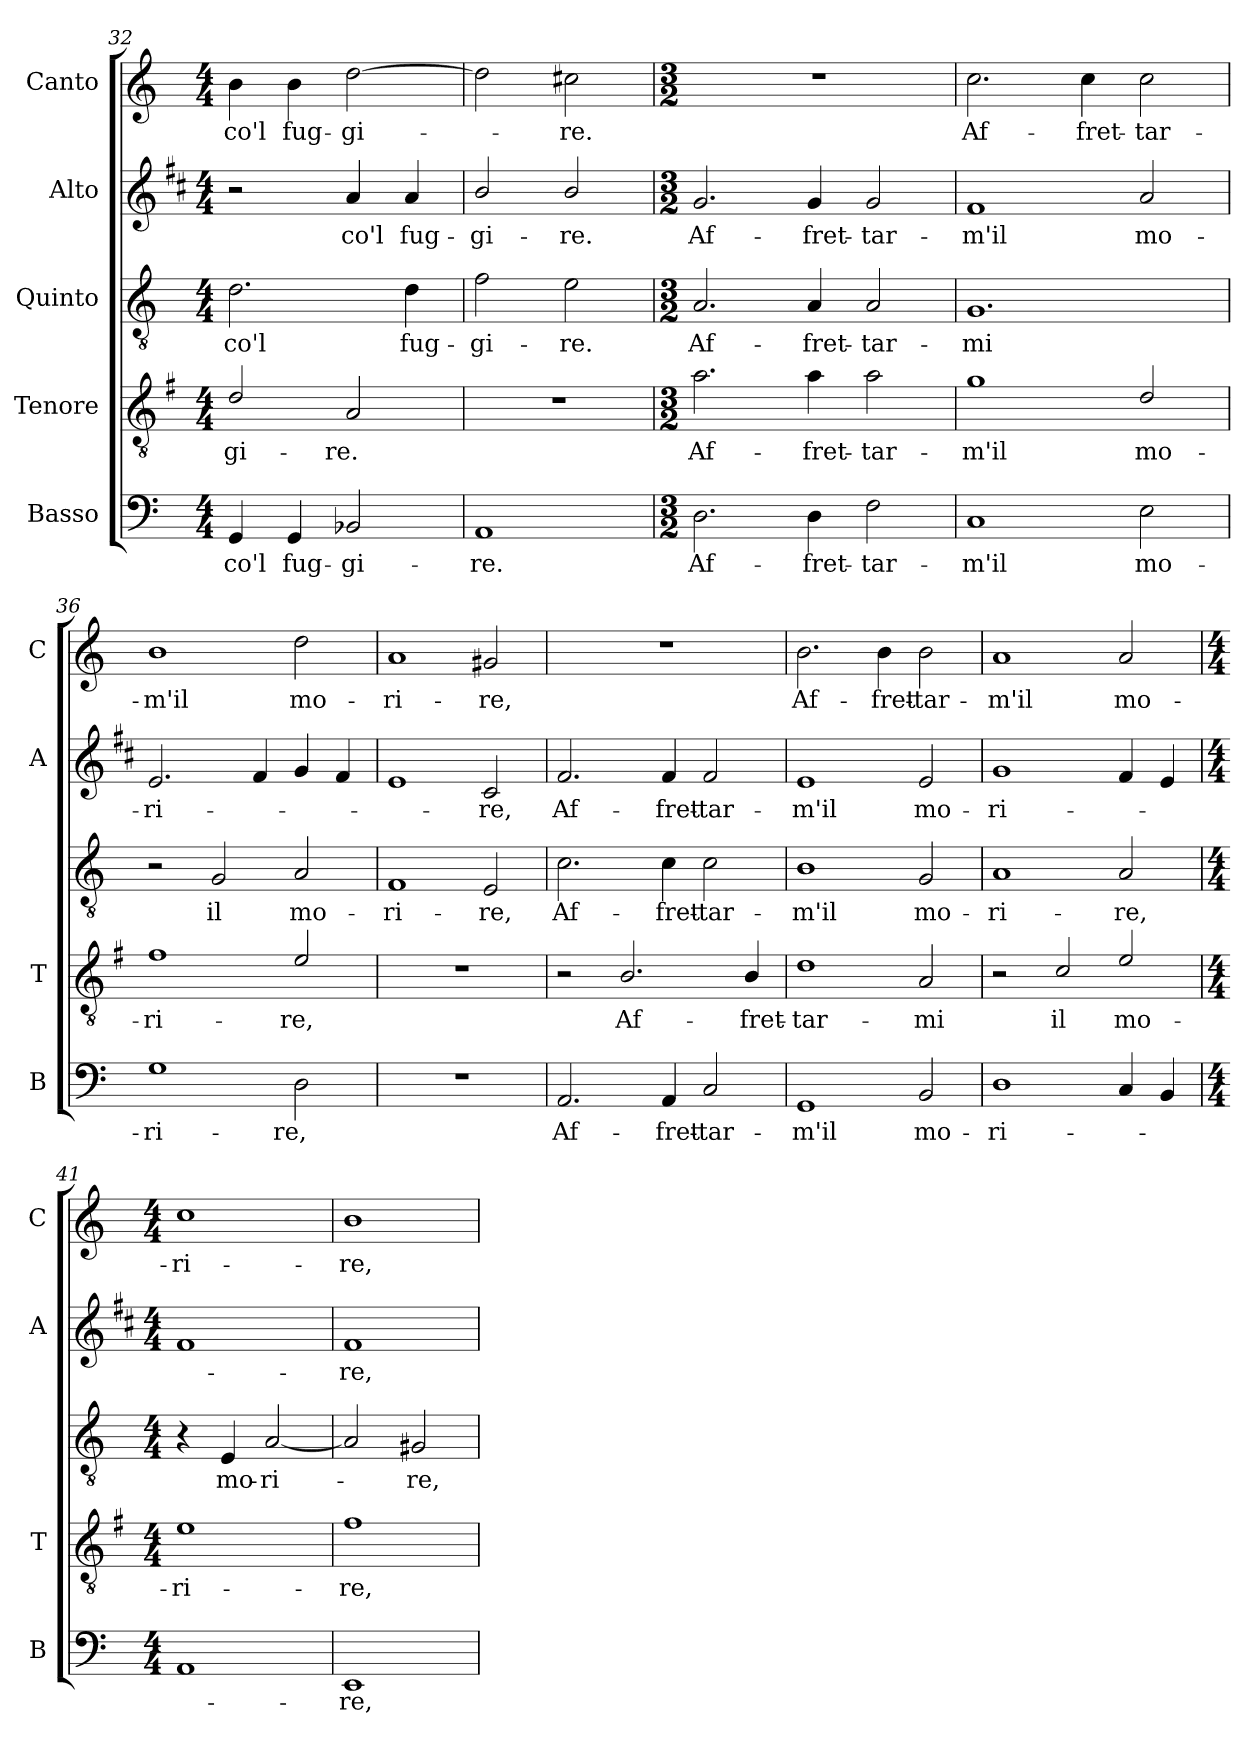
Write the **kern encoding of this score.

**kern	**text	**kern	**text	**kern	**text	**kern	**text	**kern	**text
*part5	*part5	*part4	*part4	*part3	*part3	*part2	*part2	*part1	*part1
*staff5	*staff5	*staff4	*staff4	*staff3	*staff3	*staff2	*staff2	*staff1	*staff1
*I"Basso	*	*I"Tenore	*	*I"Quinto	*	*I"Alto	*	*I"Canto	*
*I'B	*	*I'T	*	*	*	*I'A	*	*I'C	*
*clefF4	*	*clefGv2	*	*clefGv2	*	*clefG2	*	*clefG2	*
*	*	*ITrd4c7	*	*	*	*ITrd1c2	*	*	*
*k[]	*	*k[]	*	*k[]	*	*k[]	*	*k[]	*
*C:	*	*C:	*	*C:	*	*C:	*	*C:	*
*M4/4	*	*M4/4	*	*M4/4	*	*M4/4	*	*M4/4	*
=32	=32	=32	=32	=32	=32	=32	=32	=32	=32
!	!LO:LY:b	!	!LO:LY:b	!	!LO:LY:b	!	!	!	!LO:LY:b
4GG/	co'l	2G/	-gi-	2.d\	co'l	2r	.	4b\	co'l
!	!LO:LY:b	!	!	!	!	!	!	!	!LO:LY:b
4GG/	fug-	.	.	.	.	.	.	4b\	fug-
!	!LO:LY:b	!	!LO:LY:b	!	!	!	!LO:LY:b	!	!LO:LY:b
2BB-X/	-gi-	2D/	-re.	.	.	4g/	co'l	[2dd\	-gi-
!	!	!	!	!	!LO:LY:b	!	!LO:LY:b	!	!
.	.	.	.	4d\	fug-	4g/	fug-	.	.
=33	=33	=33	=33	=33	=33	=33	=33	=33	=33
!	!LO:LY:b	!	!	!	!LO:LY:b	!	!LO:LY:b	!	!
1AA	-re.	1r	.	2f\	-gi-	2a/	-gi-	2dd\]	.
!	!	!	!	!	!LO:LY:b	!	!LO:LY:b	!	!LO:LY:b
.	.	.	.	2e\	-re.	2a/	-re.	2cc#X\	-re.
=34	=34	=34	=34	=34	=34	=34	=34	=34	=34
*M3/2	*	*M3/2	*	*M3/2	*	*M3/2	*	*M3/2	*
!	!LO:LY:b	!	!LO:LY:b	!	!LO:LY:b	!	!LO:LY:b	!	!
2.D\	Af-	2.d\	Af-	2.A/	Af-	2.f/	Af-	1.r	.
!	!LO:LY:b	!	!LO:LY:b	!	!LO:LY:b	!	!LO:LY:b	!	!
4D\	-fret-	4d\	-fret-	4A/	-fret-	4f/	-fret-	.	.
!	!LO:LY:b	!	!LO:LY:b	!	!LO:LY:b	!	!LO:LY:b	!	!
2F\	-tar-	2d\	-tar-	2A/	-tar-	2f/	-tar-	.	.
!!LO:PB:g=z
=35	=35	=35	=35	=35	=35	=35	=35	=35	=35
!	!LO:LY:b	!	!LO:LY:b	!	!LO:LY:b	!	!LO:LY:b	!	!LO:LY:b
1C	-m'il	1c	-m'il	1.G	-mi	1e	-m'il	2.cc\	Af-
!	!	!	!	!	!	!	!	!	!LO:LY:b
.	.	.	.	.	.	.	.	4cc\	-fret-
!	!LO:LY:b	!	!LO:LY:b	!	!	!	!LO:LY:b	!	!LO:LY:b
2E\	mo-	2G/	mo-	.	.	2g/	mo-	2cc\	-tar-
=36	=36	=36	=36	=36	=36	=36	=36	=36	=36
!	!LO:LY:b	!	!LO:LY:b	!	!	!	!LO:LY:b	!	!LO:LY:b
1G	-ri-	1B	-ri-	2r	.	2.d/	-ri-	1b	-m'il
!	!	!	!	!	!LO:LY:b	!	!	!	!
.	.	.	.	2G/	il	.	.	.	.
.	.	.	.	.	.	4e/	.	.	.
!	!LO:LY:b	!	!LO:LY:b	!	!LO:LY:b	!	!	!	!LO:LY:b
2D\	-re,	2A/	-re,	2A/	mo-	4f/	.	2dd\	mo-
.	.	.	.	.	.	4e/	.	.	.
=37	=37	=37	=37	=37	=37	=37	=37	=37	=37
!	!	!	!	!	!LO:LY:b	!	!	!	!LO:LY:b
1.r	.	1.r	.	1F	-ri-	1d	.	1a	-ri-
!	!	!	!	!	!LO:LY:b	!	!LO:LY:b	!	!LO:LY:b
.	.	.	.	2E/	-re,	2B/	-re,	2g#X/	-re,
=38	=38	=38	=38	=38	=38	=38	=38	=38	=38
!	!LO:LY:b	!	!	!	!LO:LY:b	!	!LO:LY:b	!	!
2.AA/	Af-	2r	.	2.c\	Af-	2.e/	Af-	1.r	.
!	!	!	!LO:LY:b	!	!	!	!	!	!
.	.	2.E/	Af-	.	.	.	.	.	.
!	!LO:LY:b	!	!	!	!LO:LY:b	!	!LO:LY:b	!	!
4AA/	-fret-	.	.	4c\	-fret-	4e/	-fret-	.	.
!	!LO:LY:b	!	!	!	!LO:LY:b	!	!LO:LY:b	!	!
2C/	-tar-	.	.	2c\	-tar-	2e/	-tar-	.	.
!	!	!	!LO:LY:b	!	!	!	!	!	!
.	.	4E/	-fret-	.	.	.	.	.	.
=39	=39	=39	=39	=39	=39	=39	=39	=39	=39
!	!LO:LY:b	!	!LO:LY:b	!	!LO:LY:b	!	!LO:LY:b	!	!LO:LY:b
1GG	-m'il	1G	-tar-	1B	-m'il	1d	-m'il	2.b\	Af-
!	!	!	!	!	!	!	!	!	!LO:LY:b
.	.	.	.	.	.	.	.	4b\	-fret-
!	!LO:LY:b	!	!LO:LY:b	!	!LO:LY:b	!	!LO:LY:b	!	!LO:LY:b
2BB/	mo-	2D/	-mi	2G/	mo-	2d/	mo-	2b\	-tar-
=40	=40	=40	=40	=40	=40	=40	=40	=40	=40
!	!LO:LY:b	!	!	!	!LO:LY:b	!	!LO:LY:b	!	!LO:LY:b
1D	-ri-	2r	.	1A	-ri-	1f	-ri-	1a	-m'il
!	!	!	!LO:LY:b	!	!	!	!	!	!
.	.	2F/	il	.	.	.	.	.	.
!	!	!	!LO:LY:b	!	!LO:LY:b	!	!	!	!LO:LY:b
4C/	.	2A/	mo-	2A/	-re,	4e/	.	2a/	mo-
4BB/	.	.	.	.	.	4d/	.	.	.
!!LO:LB:g=z
=41	=41	=41	=41	=41	=41	=41	=41	=41	=41
*M4/4	*	*M4/4	*	*M4/4	*	*M4/4	*	*M4/4	*
!	!	!	!LO:LY:b	!	!	!	!	!	!LO:LY:b
1AA	.	1A	-ri-	4r	.	1e	.	1cc	-ri-
!	!	!	!	!	!LO:LY:b	!	!	!	!
.	.	.	.	4E/	mo-	.	.	.	.
!	!	!	!	!	!LO:LY:b	!	!	!	!
.	.	.	.	[2A/	-ri-	.	.	.	.
=42	=42	=42	=42	=42	=42	=42	=42	=42	=42
!	!LO:LY:b	!	!LO:LY:b	!	!	!	!LO:LY:b	!	!LO:LY:b
1EE	-re,	1B	-re,	2A/]	.	1e	-re,	1b	-re,
!	!	!	!	!	!LO:LY:b	!	!	!	!
.	.	.	.	2G#X/	-re,	.	.	.	.
=	=	=	=	=	=	=	=	=	=
*-	*-	*-	*-	*-	*-	*-	*-	*-	*-
